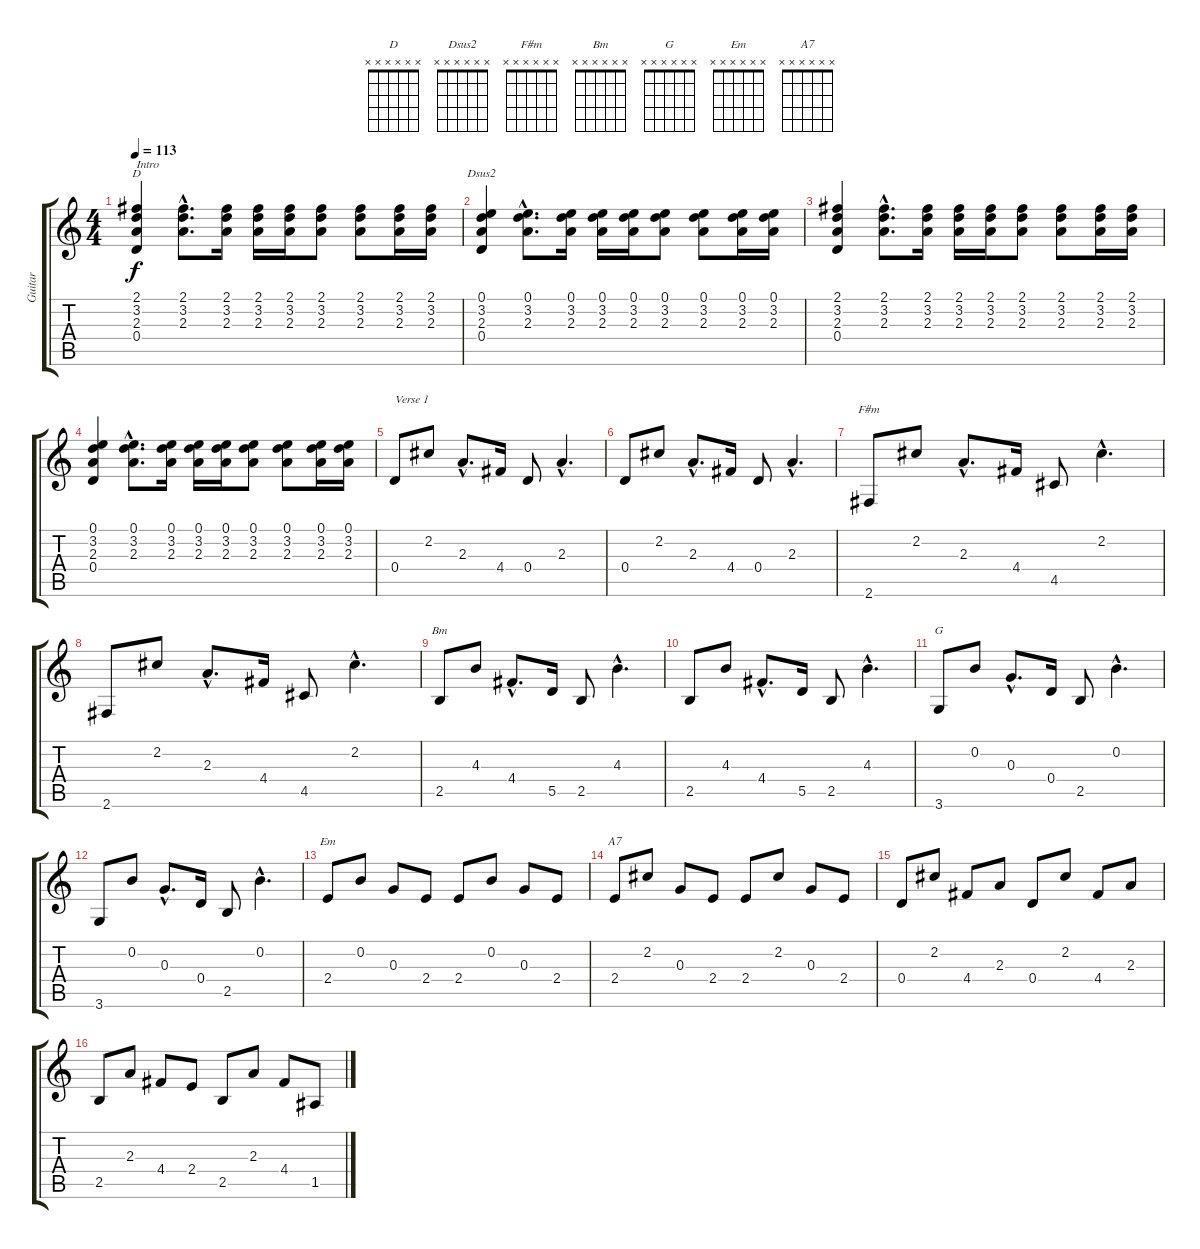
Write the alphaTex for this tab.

\track ("Guitar" "Guitar") {instrument electricguitarclean}
\staff {score tabs}
\tuning (E4 B3 G3 D3 A2 E2) {hide}
\chord ("D" x x x x x x)
\chord ("Dsus2" x x x x x x)
\chord ("F#m" x x x x x x)
\chord ("Bm" x x x x x x)
\chord ("G" x x x x x x)
\chord ("Em" x x x x x x)
\chord ("A7" x x x x x x)
\ts (4 4)
\tempo 113
\clef g2
\ks c
(2.1 3.2 2.3 0.4).4{ch "D" txt "Intro" dy f instrument electricguitarclean} (2.1{hac} 3.2{hac} 2.3{hac}).8{d} (2.1 3.2 2.3).16 (2.1 3.2 2.3).16 (2.1 3.2 2.3).16 (2.1 3.2 2.3).8 (2.1 3.2 2.3).8 (2.1 3.2 2.3).16 (2.1 3.2 2.3).16 |
(0.1 3.2 2.3 0.4).4{ch "Dsus2"} (0.1{hac} 3.2{hac} 2.3{hac}).8{d} (0.1 3.2 2.3).16 (0.1 3.2 2.3).16 (0.1 3.2 2.3).16 (0.1 3.2 2.3).8 (0.1 3.2 2.3).8 (0.1 3.2 2.3).16 (0.1 3.2 2.3).16 |
(2.1 3.2 2.3 0.4).4 (2.1{hac} 3.2{hac} 2.3{hac}).8{d} (2.1 3.2 2.3).16 (2.1 3.2 2.3).16 (2.1 3.2 2.3).16 (2.1 3.2 2.3).8 (2.1 3.2 2.3).8 (2.1 3.2 2.3).16 (2.1 3.2 2.3).16 |
(0.1 3.2 2.3 0.4).4 (0.1{hac} 3.2{hac} 2.3{hac}).8{d} (0.1 3.2 2.3).16 (0.1 3.2 2.3).16 (0.1 3.2 2.3).16 (0.1 3.2 2.3).8 (0.1 3.2 2.3).8 (0.1 3.2 2.3).16 (0.1 3.2 2.3).16 |
0.4.8{txt "Verse 1"} 2.2.8 2.3{hac}.8{d} 4.4.16 0.4.8 2.3{hac}.4{d} |
0.4.8 2.2.8 2.3{hac}.8{d} 4.4.16 0.4.8 2.3{hac}.4{d} |
2.6.8{ch "F#m"} 2.2.8 2.3{hac}.8{d} 4.4.16 4.5.8 2.2{hac}.4{d} |
2.6.8 2.2.8 2.3{hac}.8{d} 4.4.16 4.5.8 2.2{hac}.4{d} |
2.5.8{ch "Bm"} 4.3.8 4.4{hac}.8{d} 5.5.16 2.5.8 4.3{hac}.4{d} |
2.5.8 4.3.8 4.4{hac}.8{d} 5.5.16 2.5.8 4.3{hac}.4{d} |
3.6.8{ch "G"} 0.2.8 0.3{hac}.8{d} 0.4.16 2.5.8 0.2{hac}.4{d} |
3.6.8 0.2.8 0.3{hac}.8{d} 0.4.16 2.5.8 0.2{hac}.4{d} |
2.4.8{ch "Em"} 0.2.8 0.3.8 2.4.8 2.4.8 0.2.8 0.3.8 2.4.8 |
2.4.8{ch "A7"} 2.2.8 0.3.8 2.4.8 2.4.8 2.2.8 0.3.8 2.4.8 |
0.4.8 2.2.8 4.4.8 2.3.8 0.4.8 2.2.8 4.4.8 2.3.8 |
2.5.8 2.3.8 4.4.8 2.4.8 2.5.8 2.3.8 4.4.8 1.5.8
